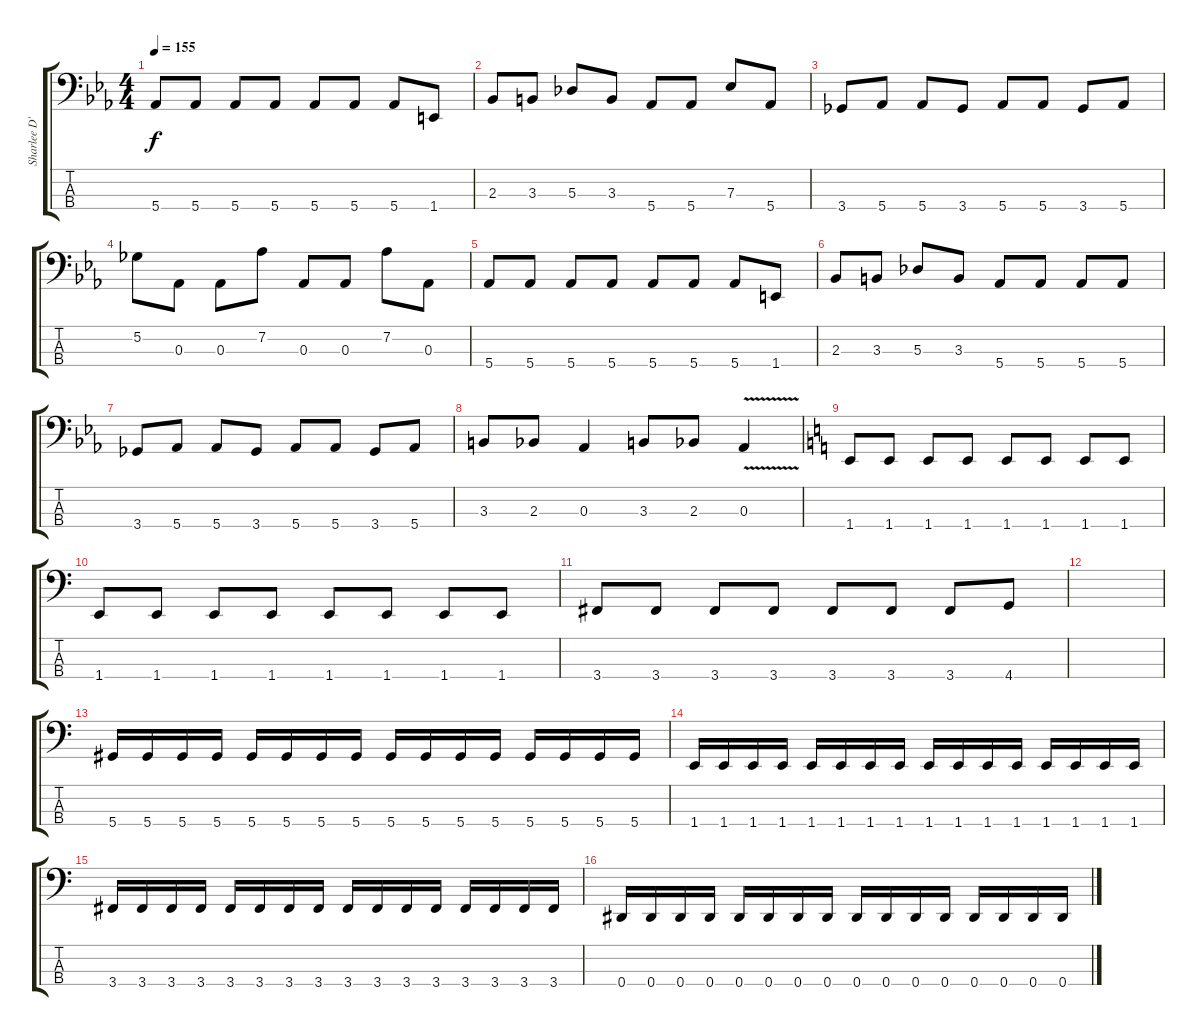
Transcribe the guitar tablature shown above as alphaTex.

\track ("Sharlee D'angelo" "Sharlee D'") {instrument electricbasspick}
\staff {score tabs}
\tuning (Gb2 Db2 Ab1 Eb1) {hide}
\ts (4 4)
\tempo 155
\clef f4
\ks cminor
5.4.8{dy f} 5.4.8 5.4.8 5.4.8 5.4.8 5.4.8 5.4.8 1.4.8 |
2.3.8 3.3.8 5.3.8 3.3.8 5.4.8 5.4.8 7.3.8 5.4.8 |
3.4.8 5.4.8 5.4.8 3.4.8 5.4.8 5.4.8 3.4.8 5.4.8 |
5.2.8 0.3.8 0.3.8 7.2.8 0.3.8 0.3.8 7.2.8 0.3.8 |
5.4.8 5.4.8 5.4.8 5.4.8 5.4.8 5.4.8 5.4.8 1.4.8 |
2.3.8 3.3.8 5.3.8 3.3.8 5.4.8 5.4.8 5.4.8 5.4.8 |
3.4.8 5.4.8 5.4.8 3.4.8 5.4.8 5.4.8 3.4.8 5.4.8 |
3.3.8 2.3.8 0.3.4 3.3.8 2.3.8 0.3{v}.4 |
\ks c
1.4.8 1.4.8 1.4.8 1.4.8 1.4.8 1.4.8 1.4.8 1.4.8 |
1.4.8 1.4.8 1.4.8 1.4.8 1.4.8 1.4.8 1.4.8 1.4.8 |
3.4.8 3.4.8 3.4.8 3.4.8 3.4.8 3.4.8 3.4.8 4.4.8 |
|
5.4.16 5.4.16 5.4.16 5.4.16 5.4.16 5.4.16 5.4.16 5.4.16 5.4.16 5.4.16 5.4.16 5.4.16 5.4.16 5.4.16 5.4.16 5.4.16 |
1.4.16 1.4.16 1.4.16 1.4.16 1.4.16 1.4.16 1.4.16 1.4.16 1.4.16 1.4.16 1.4.16 1.4.16 1.4.16 1.4.16 1.4.16 1.4.16 |
3.4.16 3.4.16 3.4.16 3.4.16 3.4.16 3.4.16 3.4.16 3.4.16 3.4.16 3.4.16 3.4.16 3.4.16 3.4.16 3.4.16 3.4.16 3.4.16 |
0.4.16 0.4.16 0.4.16 0.4.16 0.4.16 0.4.16 0.4.16 0.4.16 0.4.16 0.4.16 0.4.16 0.4.16 0.4.16 0.4.16 0.4.16 0.4.16
